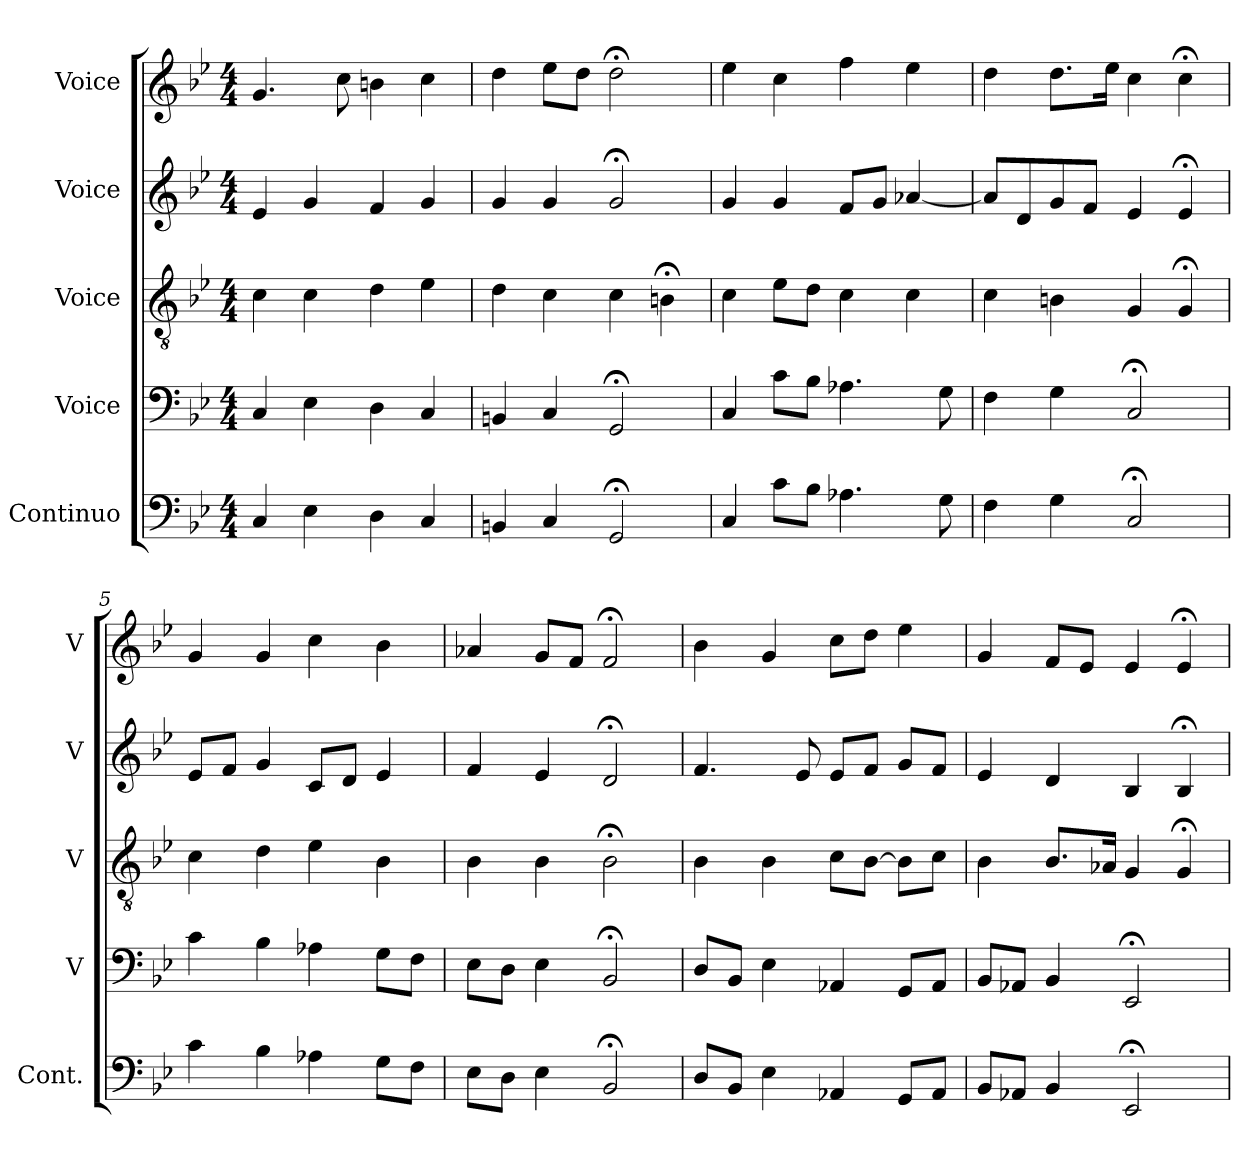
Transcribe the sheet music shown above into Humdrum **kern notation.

**kern	**kern	**kern	**kern	**kern
*part5	*part4	*part3	*part2	*part1
*staff5	*staff4	*staff3	*staff2	*staff1
*I"Continuo	*I"Voice	*I"Voice	*I"Voice	*I"Voice
*I'Cont.	*I'V	*I'V	*I'V	*I'V
*clefF4	*clefF4	*clefGv2	*clefG2	*clefG2
*ITrd7c12	*	*	*	*
*k[b-e-]	*k[b-e-]	*k[b-e-]	*k[b-e-]	*k[b-e-]
*M4/4	*M4/4	*M4/4	*M4/4	*M4/4
=1	=1	=1	=1	=1
4CC/	4C/	4c\	4e-/	4.g/
4EE-\	4E-\	4c\	4g/	.
.	.	.	.	8cc\
4DD\	4D\	4d\	4f/	4bn\
4CC/	4C/	4e-\	4g/	4cc\
=2	=2	=2	=2	=2
4BBBn/	4BBn/	4d\	4g/	4dd\
4CC/	4C/	4c\	4g/	8ee-\L
.	.	.	.	8dd\J
2GGG;</	2GG;</	4c\	2g;</	2dd;<\
.	.	4Bn;<\	.	.
=3	=3	=3	=3	=3
4CC/	4C/	4c\	4g/	4ee-\
8C\L	8c\L	8e-\L	4g/	4cc\
8BB-\J	8B-\J	8d\J	.	.
4.AA-X\	4.A-X\	4c\	8f/L	4ff\
.	.	.	8g/J	.
.	.	4c\	[4a-X/	4ee-\
8GG\	8G\	.	.	.
=4	=4	=4	=4	=4
4FF\	4F\	4c\	8a-/L]	4dd\
.	.	.	8d/	.
4GG\	4G\	4Bn\	8g/	8.dd\L
.	.	.	8f/J	.
.	.	.	.	16ee-\Jk
2CC;</	2C;</	4G/	4e-/	4cc\
.	.	4G;</	4e-;</	4cc;<\
=5	=5	=5	=5	=5
4C\	4c\	4c\	8e-/L	4g/
.	.	.	8f/J	.
4BB-\	4B-\	4d\	4g/	4g/
4AA-X\	4A-X\	4e-\	8c/L	4cc\
.	.	.	8d/J	.
8GG\L	8G\L	4B-\	4e-/	4b-\
8FF\J	8F\J	.	.	.
!!LO:LB:g=z
=6	=6	=6	=6	=6
8EE-\L	8E-\L	4B-\	4f/	4a-X/
8DD\J	8D\J	.	.	.
4EE-\	4E-\	4B-\	4e-/	8g/L
.	.	.	.	8f/J
2BBB-;</	2BB-;</	2B-;<\	2d;</	2f;</
=7	=7	=7	=7	=7
8DD/L	8D/L	4B-\	4.f/	4b-\
8BBB-/J	8BB-/J	.	.	.
4EE-\	4E-\	4B-\	.	4g/
.	.	.	8e-/	.
4AAA-X/	4AA-X/	8c\L	8e-/L	8cc\L
.	.	[8B-\J	8f/J	8dd\J
8GGG/L	8GG/L	8B-\L]	8g/L	4ee-\
8AAA-/J	8AA-/J	8c\J	8f/J	.
=8	=8	=8	=8	=8
8BBB-/L	8BB-/L	4B-\	4e-/	4g/
8AAA-X/J	8AA-X/J	.	.	.
4BBB-/	4BB-/	8.B-/L	4d/	8f/L
.	.	.	.	8e-/J
.	.	16A-X/Jk	.	.
2EEE-;</	2EE-;</	4G/	4B-/	4e-/
.	.	4G;</	4B-;</	4e-;</
=	=	=	=	=
*-	*-	*-	*-	*-
